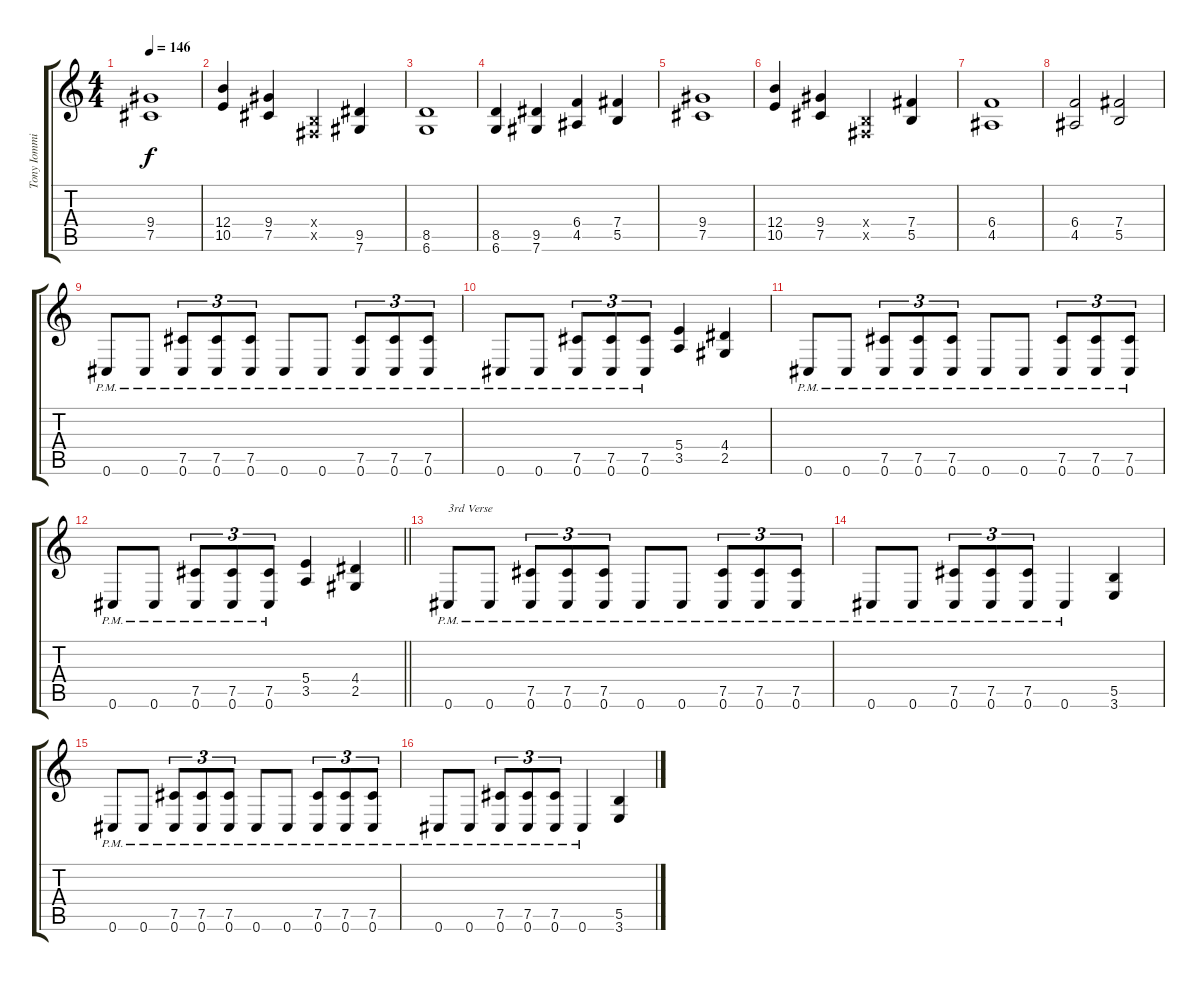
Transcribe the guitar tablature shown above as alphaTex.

\track ("Tony Iommi - Rhy 1" "Tony Iommi") {instrument distortionguitar}
\staff {score tabs}
\tuning (Db4 Ab3 E3 B2 Gb2 Db2) {hide}
\ts (4 4)
\tempo 146
\clef g2
\ks c
(9.4 7.5).1{dy f} |
(12.4 10.5).4 (9.4 7.5).4 (0.4{x} 0.5{x}).4 (9.5 7.6).4 |
(8.5 6.6).1 |
(8.5 6.6).4 (9.5 7.6).4 (6.4 4.5).4 (7.4 5.5).4 |
(9.4 7.5).1 |
(12.4 10.5).4 (9.4 7.5).4 (0.4{x} 0.5{x}).4 (7.4 5.5).4 |
(6.4 4.5).1 |
(6.4 4.5).2 (7.4 5.5).2 |
0.6{pm}.8 0.6{pm}.8 (7.5{pm} 0.6{pm}).8{tu (3 2)} (7.5{pm} 0.6{pm}).8{tu (3 2)} (7.5{pm} 0.6{pm}).8{tu (3 2)} 0.6{pm}.8 0.6{pm}.8 (7.5{pm} 0.6{pm}).8{tu (3 2)} (7.5{pm} 0.6{pm}).8{tu (3 2)} (7.5{pm} 0.6{pm}).8{tu (3 2)} |
0.6{pm}.8 0.6{pm}.8 (7.5{pm} 0.6{pm}).8{tu (3 2)} (7.5{pm} 0.6{pm}).8{tu (3 2)} (7.5{pm} 0.6{pm}).8{tu (3 2)} (5.4 3.5).4 (4.4 2.5).4 |
0.6{pm}.8 0.6{pm}.8 (7.5{pm} 0.6{pm}).8{tu (3 2)} (7.5{pm} 0.6{pm}).8{tu (3 2)} (7.5{pm} 0.6{pm}).8{tu (3 2)} 0.6{pm}.8 0.6{pm}.8 (7.5{pm} 0.6{pm}).8{tu (3 2)} (7.5{pm} 0.6{pm}).8{tu (3 2)} (7.5{pm} 0.6{pm}).8{tu (3 2)} |
\barLineRight lightlight
0.6{pm}.8 0.6{pm}.8 (7.5{pm} 0.6{pm}).8{tu (3 2)} (7.5{pm} 0.6{pm}).8{tu (3 2)} (7.5{pm} 0.6{pm}).8{tu (3 2)} (5.4 3.5).4 (4.4 2.5).4 |
0.6{pm}.8{txt "3rd Verse"} 0.6{pm}.8 (7.5{pm} 0.6{pm}).8{tu (3 2)} (7.5{pm} 0.6{pm}).8{tu (3 2)} (7.5{pm} 0.6{pm}).8{tu (3 2)} 0.6{pm}.8 0.6{pm}.8 (7.5{pm} 0.6{pm}).8{tu (3 2)} (7.5{pm} 0.6{pm}).8{tu (3 2)} (7.5{pm} 0.6{pm}).8{tu (3 2)} |
0.6{pm}.8 0.6{pm}.8 (7.5{pm} 0.6{pm}).8{tu (3 2)} (7.5{pm} 0.6{pm}).8{tu (3 2)} (7.5{pm} 0.6{pm}).8{tu (3 2)} 0.6{pm}.4 (5.5 3.6).4 |
0.6{pm}.8 0.6{pm}.8 (7.5{pm} 0.6{pm}).8{tu (3 2)} (7.5{pm} 0.6{pm}).8{tu (3 2)} (7.5{pm} 0.6{pm}).8{tu (3 2)} 0.6{pm}.8 0.6{pm}.8 (7.5{pm} 0.6{pm}).8{tu (3 2)} (7.5{pm} 0.6{pm}).8{tu (3 2)} (7.5{pm} 0.6{pm}).8{tu (3 2)} |
0.6{pm}.8 0.6{pm}.8 (7.5{pm} 0.6{pm}).8{tu (3 2)} (7.5{pm} 0.6{pm}).8{tu (3 2)} (7.5{pm} 0.6{pm}).8{tu (3 2)} 0.6{pm}.4 (5.5 3.6).4
